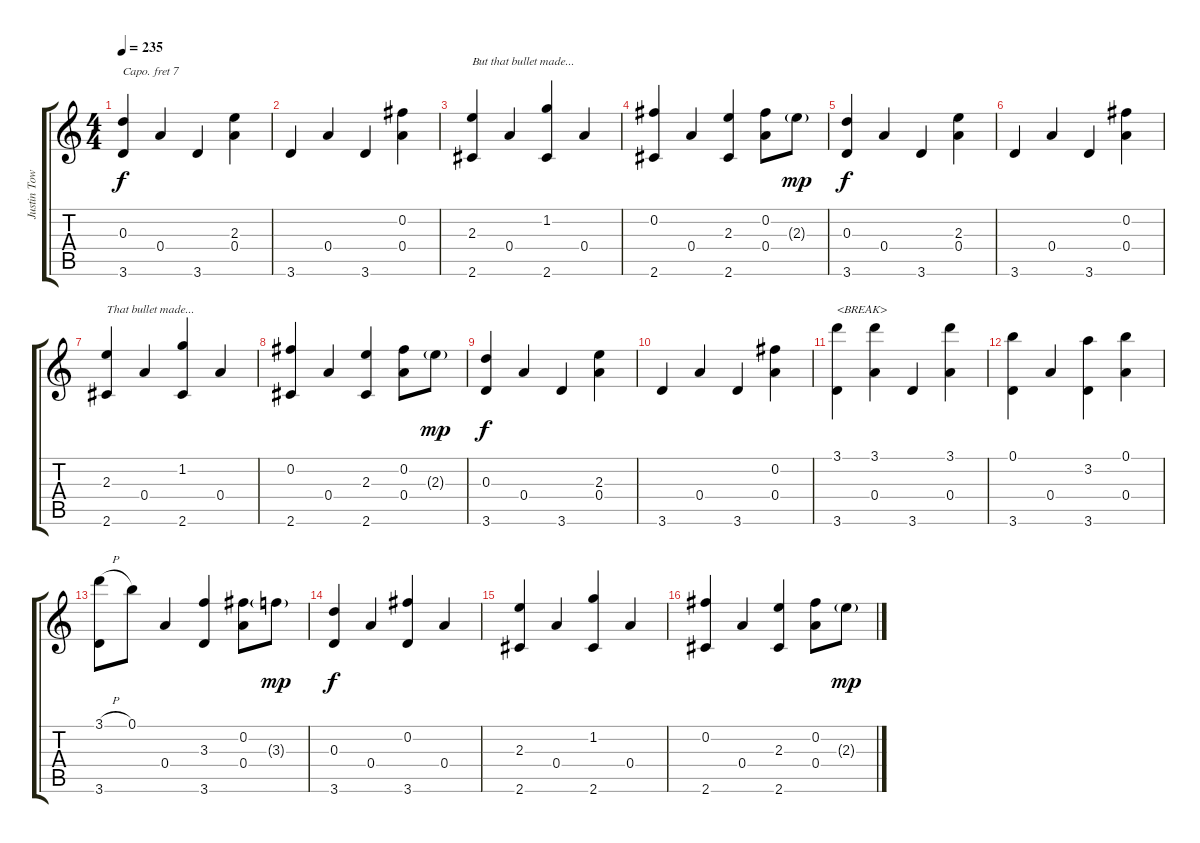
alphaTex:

\track ("Justin Townes Earle" "Justin Tow") {instrument acousticguitarsteel}
\staff {score tabs}
\capo 7
\tuning (E4 B3 G3 D3 A2 E2) {hide}
\ts (4 4)
\tempo 235
\clef g2
\ks c
(0.3 3.6).4{dy f} 0.4.4 3.6.4 (2.3 0.4).4 |
3.6.4 0.4.4 3.6.4 (0.2 0.4).4 |
(2.3 2.6).4{txt "But that bullet made..."} 0.4.4 (1.2 2.6).4 0.4.4 |
(0.2 2.6).4 0.4.4 (2.3 2.6).4 (0.2 0.4).8 2.3{g}.8{dy mp} |
(0.3 3.6).4{dy f} 0.4.4 3.6.4 (2.3 0.4).4 |
3.6.4 0.4.4 3.6.4 (0.2 0.4).4 |
(2.3 2.6).4{txt "That bullet made..."} 0.4.4 (1.2 2.6).4 0.4.4 |
(0.2 2.6).4 0.4.4 (2.3 2.6).4 (0.2 0.4).8 2.3{g}.8{dy mp} |
(0.3 3.6).4{dy f} 0.4.4 3.6.4 (2.3 0.4).4 |
3.6.4 0.4.4 3.6.4 (0.2 0.4).4 |
(3.1 3.6).4{txt "<BREAK>"} (3.1 0.4).4 3.6.4 (3.1 0.4).4 |
(0.1 3.6).4 0.4.4 (3.2 3.6).4 (0.1 0.4).4 |
(3.1{h} 3.6).8 0.1.8 0.4.4 (3.3 3.6).4 (0.2 0.4).8 3.3{g}.8{dy mp} |
(0.3 3.6).4{dy f} 0.4.4 (0.2 3.6).4 0.4.4 |
(2.3 2.6).4 0.4.4 (1.2 2.6).4 0.4.4 |
(0.2 2.6).4 0.4.4 (2.3 2.6).4 (0.2 0.4).8 2.3{g}.8{dy mp}
